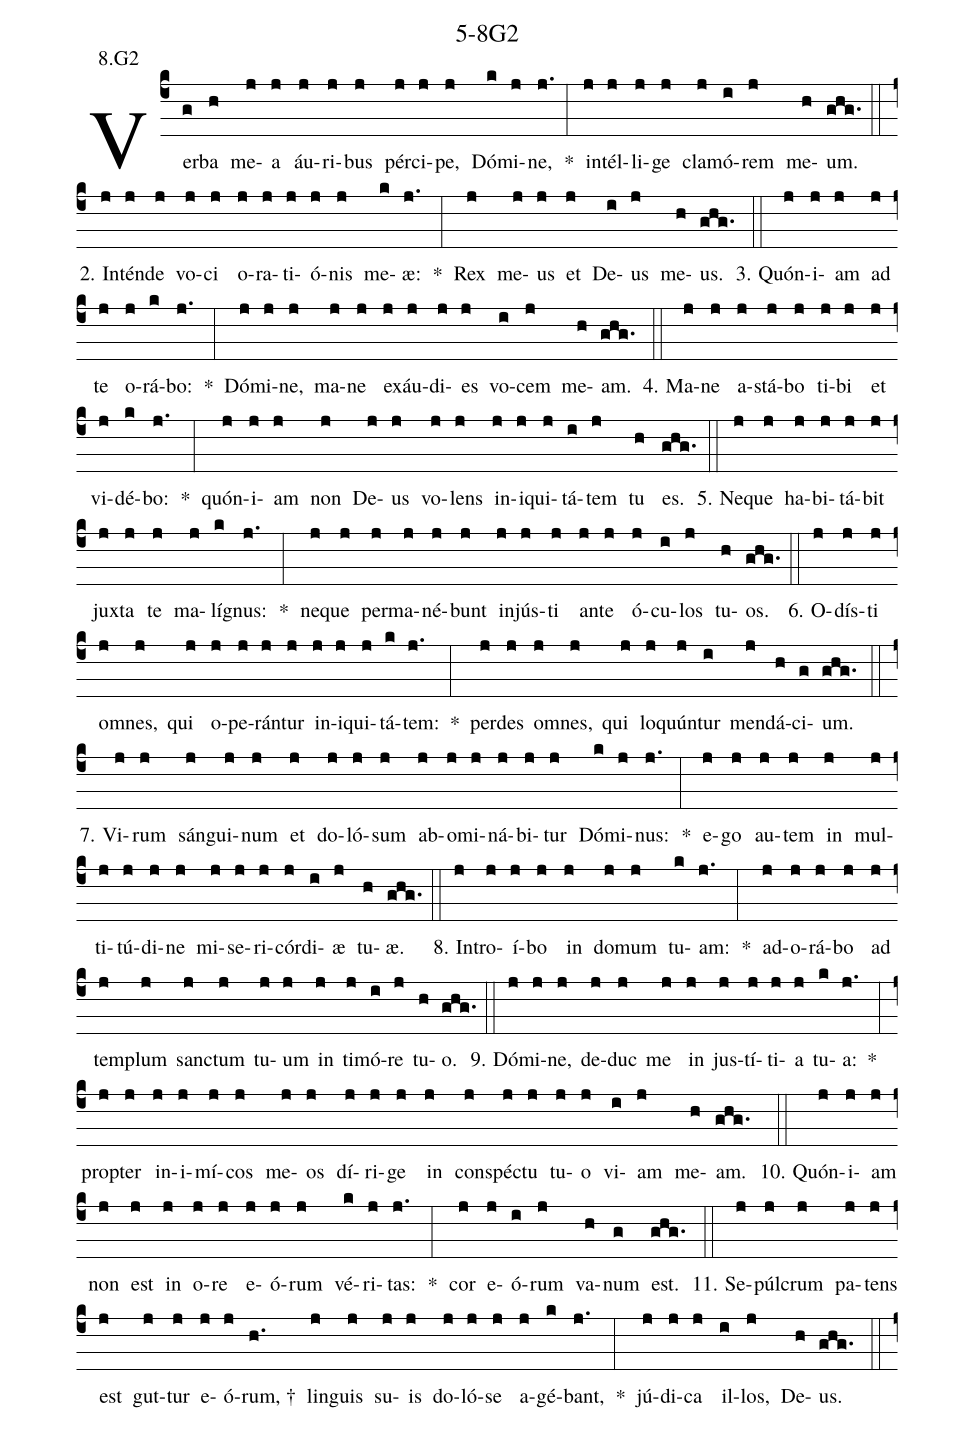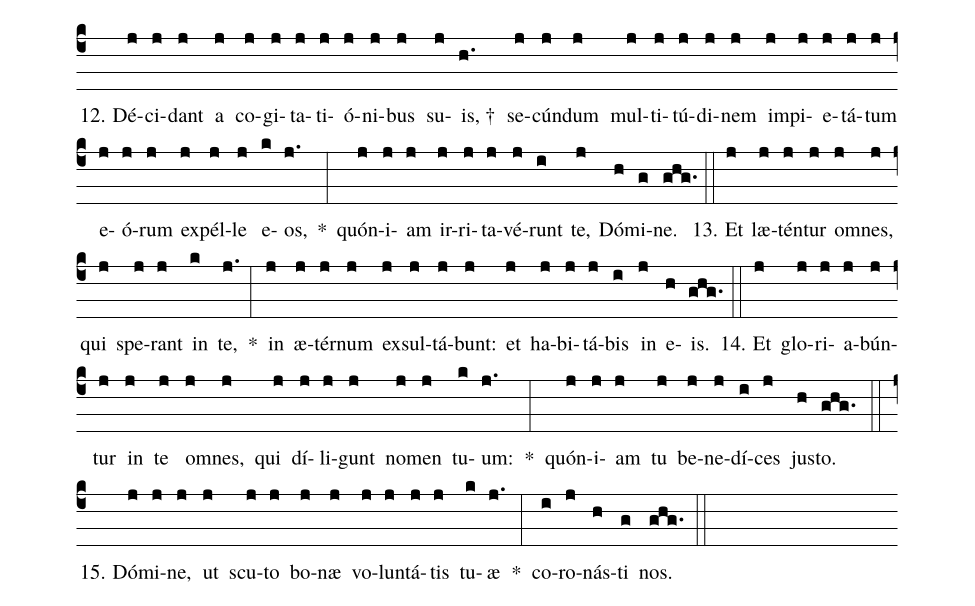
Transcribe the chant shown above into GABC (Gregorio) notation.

name: 5-8G2;
annotation: 8.G2;
%%
(c4)Ver(g)ba(h) me(j)a(j) áu(j)ri(j)bus(j) pér(j)ci(j)pe,(j) Dó(k)mi(j)ne,(j.) *(:) in(j)tél(j)li(j)ge(j) cla(j)mó(i)rem(j) me(h)um.(ghg.) (::)
2. In(j)tén(j)de(j) vo(j)ci(j) o(j)ra(j)ti(j)ó(j)nis(j) me(k)æ:(j.) *(:) Rex(j) me(j)us(j) et(j) De(i)us(j) me(h)us.(ghg.) (::)
3. Quón(j)i(j)am(j) ad(j) te(j) o(j)rá(k)bo:(j.) *(:) Dó(j)mi(j)ne,(j) ma(j)ne(j) ex(j)áu(j)di(j)es(j) vo(i)cem(j) me(h)am.(ghg.) (::)
4. Ma(j)ne(j) a(j)stá(j)bo(j) ti(j)bi(j) et(j) vi(j)dé(k)bo:(j.) *(:) quón(j)i(j)am(j) non(j) De(j)us(j) vo(j)lens(j) in(j)i(j)qui(j)tá(i)tem(j) tu(h) es.(ghg.) (::)
5. Ne(j)que(j) ha(j)bi(j)tá(j)bit(j) jux(j)ta(j) te(j) ma(j)lí(k)gnus:(j.) *(:) ne(j)que(j) per(j)ma(j)né(j)bunt(j) in(j)jús(j)ti(j) an(j)te(j) ó(j)cu(i)los(j) tu(h)os.(ghg.) (::)
6. O(j)dís(j)ti(j) om(j)nes,(j) qui(j) o(j)pe(j)rán(j)tur(j) in(j)i(j)qui(j)tá(k)tem:(j.) *(:) per(j)des(j) om(j)nes,(j) qui(j) lo(j)quún(j)tur(i) men(j)dá(h)ci(g)um.(ghg.) (::)
7. Vi(j)rum(j) sán(j)gui(j)num(j) et(j) do(j)ló(j)sum(j) ab(j)o(j)mi(j)ná(j)bi(j)tur(j) Dó(k)mi(j)nus:(j.) *(:) e(j)go(j) au(j)tem(j) in(j) mul(j)ti(j)tú(j)di(j)ne(j) mi(j)se(j)ri(j)cór(j)di(i)æ(j) tu(h)æ.(ghg.) (::)
8. In(j)tro(j)í(j)bo(j) in(j) do(j)mum(j) tu(k)am:(j.) *(:) ad(j)o(j)rá(j)bo(j) ad(j) tem(j)plum(j) sanc(j)tum(j) tu(j)um(j) in(j) ti(j)mó(i)re(j) tu(h)o.(ghg.) (::)
9. Dó(j)mi(j)ne,(j) de(j)duc(j) me(j) in(j) jus(j)tí(j)ti(j)a(j) tu(k)a:(j.) *(:) prop(j)ter(j) in(j)i(j)mí(j)cos(j) me(j)os(j) dí(j)ri(j)ge(j) in(j) con(j)spéc(j)tu(j) tu(j)o(j) vi(i)am(j) me(h)am.(ghg.) (::)
10. Quón(j)i(j)am(j) non(j) est(j) in(j) o(j)re(j) e(j)ó(j)rum(j) vé(k)ri(j)tas:(j.) *(:) cor(j) e(j)ó(i)rum(j) va(h)num(g) est.(ghg.) (::)
11. Se(j)púl(j)crum(j) pa(j)tens(j) est(j) gut(j)tur(j) e(j)ó(j)rum, †(h.) lin(j)guis(j) su(j)is(j) do(j)ló(j)se(j) a(j)gé(k)bant,(j.) *(:) jú(j)di(j)ca(j) il(i)los,(j) De(h)us.(ghg.) (::)
12. Dé(j)ci(j)dant(j) a(j) co(j)gi(j)ta(j)ti(j)ó(j)ni(j)bus(j) su(j)is, †(h.) se(j)cún(j)dum(j) mul(j)ti(j)tú(j)di(j)nem(j) im(j)pi(j)e(j)tá(j)tum(j) e(j)ó(j)rum(j) ex(j)pél(j)le(j) e(k)os,(j.) *(:) quón(j)i(j)am(j) ir(j)ri(j)ta(j)vé(j)runt(i) te,(j) Dó(h)mi(g)ne.(ghg.) (::)
13. Et(j) læ(j)tén(j)tur(j) om(j)nes,(j) qui(j) spe(j)rant(j) in(k) te,(j.) *(:) in(j) æ(j)tér(j)num(j) ex(j)sul(j)tá(j)bunt:(j) et(j) ha(j)bi(j)tá(j)bis(i) in(j) e(h)is.(ghg.) (::)
14. Et(j) glo(j)ri(j)a(j)bún(j)tur(j) in(j) te(j) om(j)nes,(j) qui(j) dí(j)li(j)gunt(j) no(j)men(j) tu(k)um:(j.) *(:) quón(j)i(j)am(j) tu(j) be(j)ne(j)dí(i)ces(j) jus(h)to.(ghg.) (::)
15. Dó(j)mi(j)ne,(j) ut(j) scu(j)to(j) bo(j)næ(j) vo(j)lun(j)tá(j)tis(j) tu(k)æ(j.) *(:) co(i)ro(j)nás(h)ti(g) nos.(ghg.) (::)
